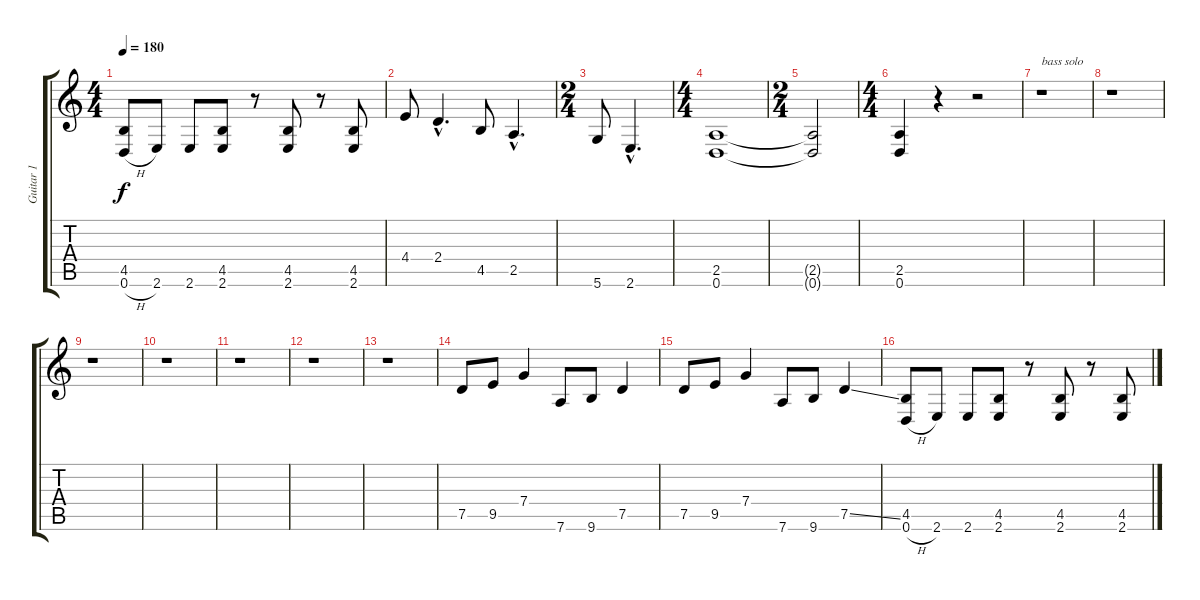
\track ("Guitar 1" "Guitar 1") {instrument distortionguitar}
\staff {score tabs}
\tuning (D4 A3 F3 C3 G2 D2) {hide}
\ts (4 4)
\tempo 180
\clef g2
\ks c
(4.5 0.6{h}).8{dy f} 2.6.8 2.6.8 (4.5 2.6).8 r.8 (4.5 2.6).8 r.8 (4.5 2.6).8 |
4.4.8 2.4{hac}.4{d} 4.5.8 2.5{hac}.4{d} |
\ts (2 4)
5.6.8 2.6{hac}.4{d} |
\ts (4 4)
(2.5 0.6).1 |
\ts (2 4)
(2.5{t} 0.6{t}).2 |
\ts (4 4)
(2.5 0.6).4 r.4 r.2 |
r.1{txt "bass solo"} |
r.1 |
r.1 |
r.1 |
r.1 |
r.1 |
r.1 |
7.5.8 9.5.8 7.4.4 7.6.8 9.6.8 7.5.4 |
7.5.8 9.5.8 7.4.4 7.6.8 9.6.8 7.5{ss}.4 |
(4.5 0.6{h}).8 2.6.8 2.6.8 (4.5 2.6).8 r.8 (4.5 2.6).8 r.8 (4.5 2.6).8
